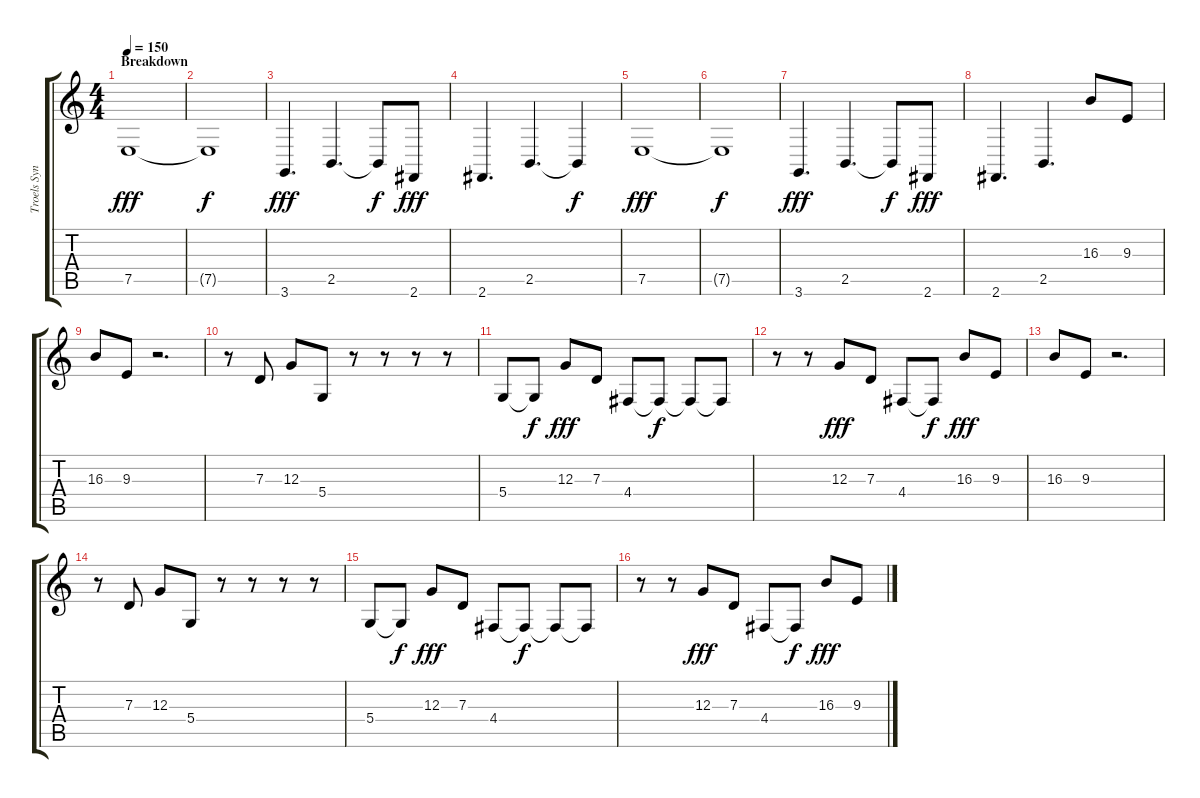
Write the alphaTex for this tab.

\track ("Troels Synth" "Troels Syn") {instrument lead2sawtooth}
\staff {score tabs}
\tuning (E4 B3 G3 D3 A2 E2) {hide}
\ts (4 4)
\section ("" "Breakdown")
\tempo 150
\clef g2
\ks c
7.5.1{dy fff} |
7.5{t}.1{dy f} |
3.6.4{d dy fff} 2.5.4{d} 2.5{t}.8{dy f} 2.6.8{dy fff} |
2.6.4{d} 2.5.4{d} 2.5{t}.4{dy f} |
7.5.1{dy fff} |
7.5{t}.1{dy f} |
3.6.4{d dy fff} 2.5.4{d} 2.5{t}.8{dy f} 2.6.8{dy fff} |
2.6.4{d} 2.5.4{d} 16.3.8 9.3.8 |
16.3.8 9.3.8 r.2{d} |
r.8 7.3.8 12.3.8 5.4.8 r.8 r.8 r.8 r.8 |
5.4.8 5.4{t}.8{dy f} 12.3.8{dy fff} 7.3.8 4.4.8 4.4{t}.8{dy f} 4.4{t}.8 4.4{t}.8 |
r.8 r.8 12.3.8{dy fff} 7.3.8 4.4.8 4.4{t}.8{dy f} 16.3.8{dy fff} 9.3.8 |
16.3.8 9.3.8 r.2{d} |
r.8 7.3.8 12.3.8 5.4.8 r.8 r.8 r.8 r.8 |
5.4.8 5.4{t}.8{dy f} 12.3.8{dy fff} 7.3.8 4.4.8 4.4{t}.8{dy f} 4.4{t}.8 4.4{t}.8 |
r.8 r.8 12.3.8{dy fff} 7.3.8 4.4.8 4.4{t}.8{dy f} 16.3.8{dy fff} 9.3.8
